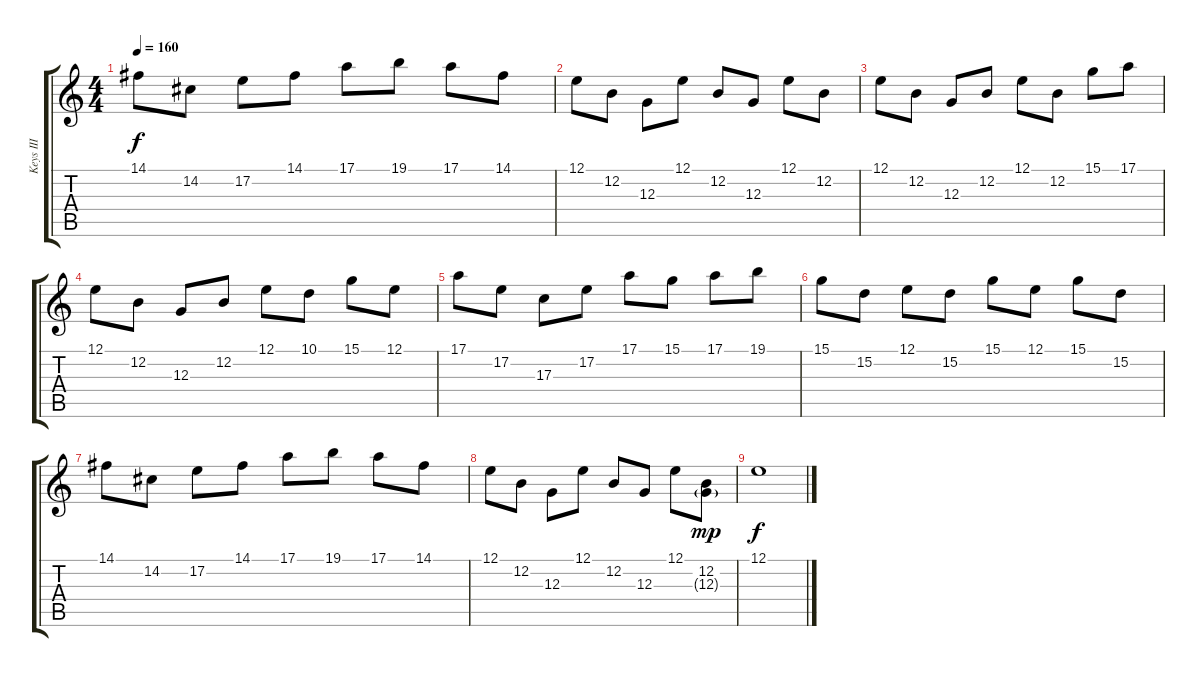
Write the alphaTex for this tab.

\track ("Keys III" "Keys III") {instrument musicbox}
\staff {score tabs}
\tuning (E4 B3 G3 D3 A2 E2) {hide}
\ts (4 4)
\tempo 160
\clef g2
\ks c
14.1.8{dy f} 14.2.8 17.2.8 14.1.8 17.1.8 19.1.8 17.1.8 14.1.8 |
12.1.8 12.2.8 12.3.8 12.1.8 12.2.8 12.3.8 12.1.8 12.2.8 |
12.1.8 12.2.8 12.3.8 12.2.8 12.1.8 12.2.8 15.1.8 17.1.8 |
12.1.8 12.2.8 12.3.8 12.2.8 12.1.8 10.1.8 15.1.8 12.1.8 |
17.1.8 17.2.8 17.3.8 17.2.8 17.1.8 15.1.8 17.1.8 19.1.8 |
15.1.8 15.2.8 12.1.8 15.2.8 15.1.8 12.1.8 15.1.8 15.2.8 |
14.1.8 14.2.8 17.2.8 14.1.8 17.1.8 19.1.8 17.1.8 14.1.8 |
12.1.8 12.2.8 12.3.8 12.1.8 12.2.8 12.3.8 12.1.8 (12.2 12.3{g}).8{dy mp} |
12.1.1{dy f}
